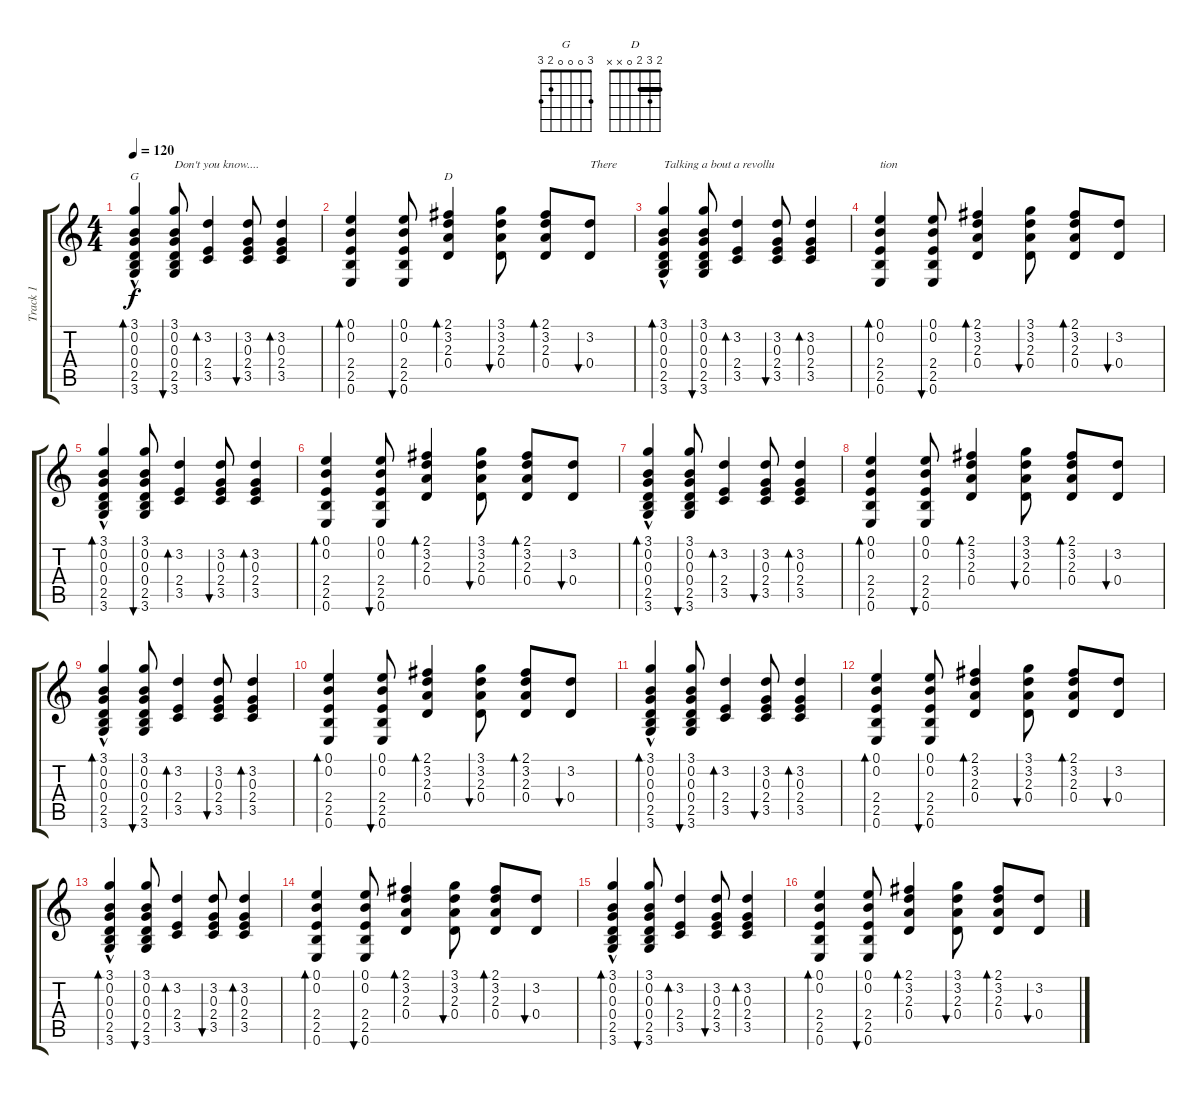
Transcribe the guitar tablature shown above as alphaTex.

\track ("Track 1" "Track 1") {instrument acousticguitarsteel}
\staff {score tabs}
\tuning (E4 B3 G3 D3 A2 E2) {hide}
\chord ("G" 3 0 0 0 2 3)
\chord ("D" 2 3 2 0 x x) {barre 2}
\ts (4 4)
\tempo 120
\clef g2
\ks c
(3.1{hac} 0.2 0.3 0.4 2.5 3.6{hac}).4{bd 120 ch "G" dy f} (3.1 0.2 0.3 0.4 2.5 3.6).8{bu 240 txt "Don't you know...."} (3.2 2.4 3.5).4{bd 240} (3.2 0.3 2.4 3.5).8{bu 120} (3.2 0.3 2.4 3.5).4{bd 120} |
(0.1 0.2 2.4 2.5 0.6).4{bd 120} (0.1 0.2 2.4 2.5 0.6).8{bu 240} (2.1 3.2 2.3 0.4).4{bd 120 ch "D"} (3.1 3.2 2.3 0.4).8{bu 240} (2.1 3.2 2.3 0.4).8{bd 240} (3.2 0.4).8{bu 240 txt "There "} |
(3.1{hac} 0.2 0.3 0.4 2.5 3.6{hac}).4{bd 120 txt "Talking a bout a revollu"} (3.1 0.2 0.3 0.4 2.5 3.6).8{bu 240} (3.2 2.4 3.5).4{bd 120} (3.2 0.3 2.4 3.5).8{bu 120} (3.2 0.3 2.4 3.5).4{bd 120} |
(0.1 0.2 2.4 2.5 0.6).4{bd 120 txt "tion"} (0.1 0.2 2.4 2.5 0.6).8{bu 240} (2.1 3.2 2.3 0.4).4{bd 120} (3.1 3.2 2.3 0.4).8{bu 120} (2.1 3.2 2.3 0.4).8{bd 240} (3.2 0.4).8{bu 240} |
(3.1{hac} 0.2 0.3 0.4 2.5 3.6{hac}).4{bd 120} (3.1 0.2 0.3 0.4 2.5 3.6).8{bu 240} (3.2 2.4 3.5).4{bd 240} (3.2 0.3 2.4 3.5).8{bu 120} (3.2 0.3 2.4 3.5).4{bd 120} |
(0.1 0.2 2.4 2.5 0.6).4{bd 120} (0.1 0.2 2.4 2.5 0.6).8{bu 240} (2.1 3.2 2.3 0.4).4{bd 120} (3.1 3.2 2.3 0.4).8{bu 240} (2.1 3.2 2.3 0.4).8{bd 240} (3.2 0.4).8{bu 240} |
(3.1{hac} 0.2 0.3 0.4 2.5 3.6{hac}).4{bd 120} (3.1 0.2 0.3 0.4 2.5 3.6).8{bu 240} (3.2 2.4 3.5).4{bd 120} (3.2 0.3 2.4 3.5).8{bu 120} (3.2 0.3 2.4 3.5).4{bd 120} |
(0.1 0.2 2.4 2.5 0.6).4{bd 120} (0.1 0.2 2.4 2.5 0.6).8{bu 240} (2.1 3.2 2.3 0.4).4{bd 120} (3.1 3.2 2.3 0.4).8{bu 120} (2.1 3.2 2.3 0.4).8{bd 240} (3.2 0.4).8{bu 240} |
(3.1{hac} 0.2 0.3 0.4 2.5 3.6{hac}).4{bd 120} (3.1 0.2 0.3 0.4 2.5 3.6).8{bu 240} (3.2 2.4 3.5).4{bd 240} (3.2 0.3 2.4 3.5).8{bu 120} (3.2 0.3 2.4 3.5).4{bd 120} |
(0.1 0.2 2.4 2.5 0.6).4{bd 120} (0.1 0.2 2.4 2.5 0.6).8{bu 240} (2.1 3.2 2.3 0.4).4{bd 120} (3.1 3.2 2.3 0.4).8{bu 240} (2.1 3.2 2.3 0.4).8{bd 240} (3.2 0.4).8{bu 240} |
(3.1{hac} 0.2 0.3 0.4 2.5 3.6{hac}).4{bd 120} (3.1 0.2 0.3 0.4 2.5 3.6).8{bu 240} (3.2 2.4 3.5).4{bd 120} (3.2 0.3 2.4 3.5).8{bu 120} (3.2 0.3 2.4 3.5).4{bd 120} |
(0.1 0.2 2.4 2.5 0.6).4{bd 120} (0.1 0.2 2.4 2.5 0.6).8{bu 240} (2.1 3.2 2.3 0.4).4{bd 120} (3.1 3.2 2.3 0.4).8{bu 120} (2.1 3.2 2.3 0.4).8{bd 240} (3.2 0.4).8{bu 240} |
(3.1{hac} 0.2 0.3 0.4 2.5 3.6{hac}).4{bd 120} (3.1 0.2 0.3 0.4 2.5 3.6).8{bu 240} (3.2 2.4 3.5).4{bd 240} (3.2 0.3 2.4 3.5).8{bu 120} (3.2 0.3 2.4 3.5).4{bd 120} |
(0.1 0.2 2.4 2.5 0.6).4{bd 120} (0.1 0.2 2.4 2.5 0.6).8{bu 240} (2.1 3.2 2.3 0.4).4{bd 120} (3.1 3.2 2.3 0.4).8{bu 240} (2.1 3.2 2.3 0.4).8{bd 240} (3.2 0.4).8{bu 240} |
(3.1{hac} 0.2 0.3 0.4 2.5 3.6{hac}).4{bd 120} (3.1 0.2 0.3 0.4 2.5 3.6).8{bu 240} (3.2 2.4 3.5).4{bd 120} (3.2 0.3 2.4 3.5).8{bu 120} (3.2 0.3 2.4 3.5).4{bd 120} |
(0.1 0.2 2.4 2.5 0.6).4{bd 120} (0.1 0.2 2.4 2.5 0.6).8{bu 240} (2.1 3.2 2.3 0.4).4{bd 120} (3.1 3.2 2.3 0.4).8{bu 120} (2.1 3.2 2.3 0.4).8{bd 240} (3.2 0.4).8{bu 240}
